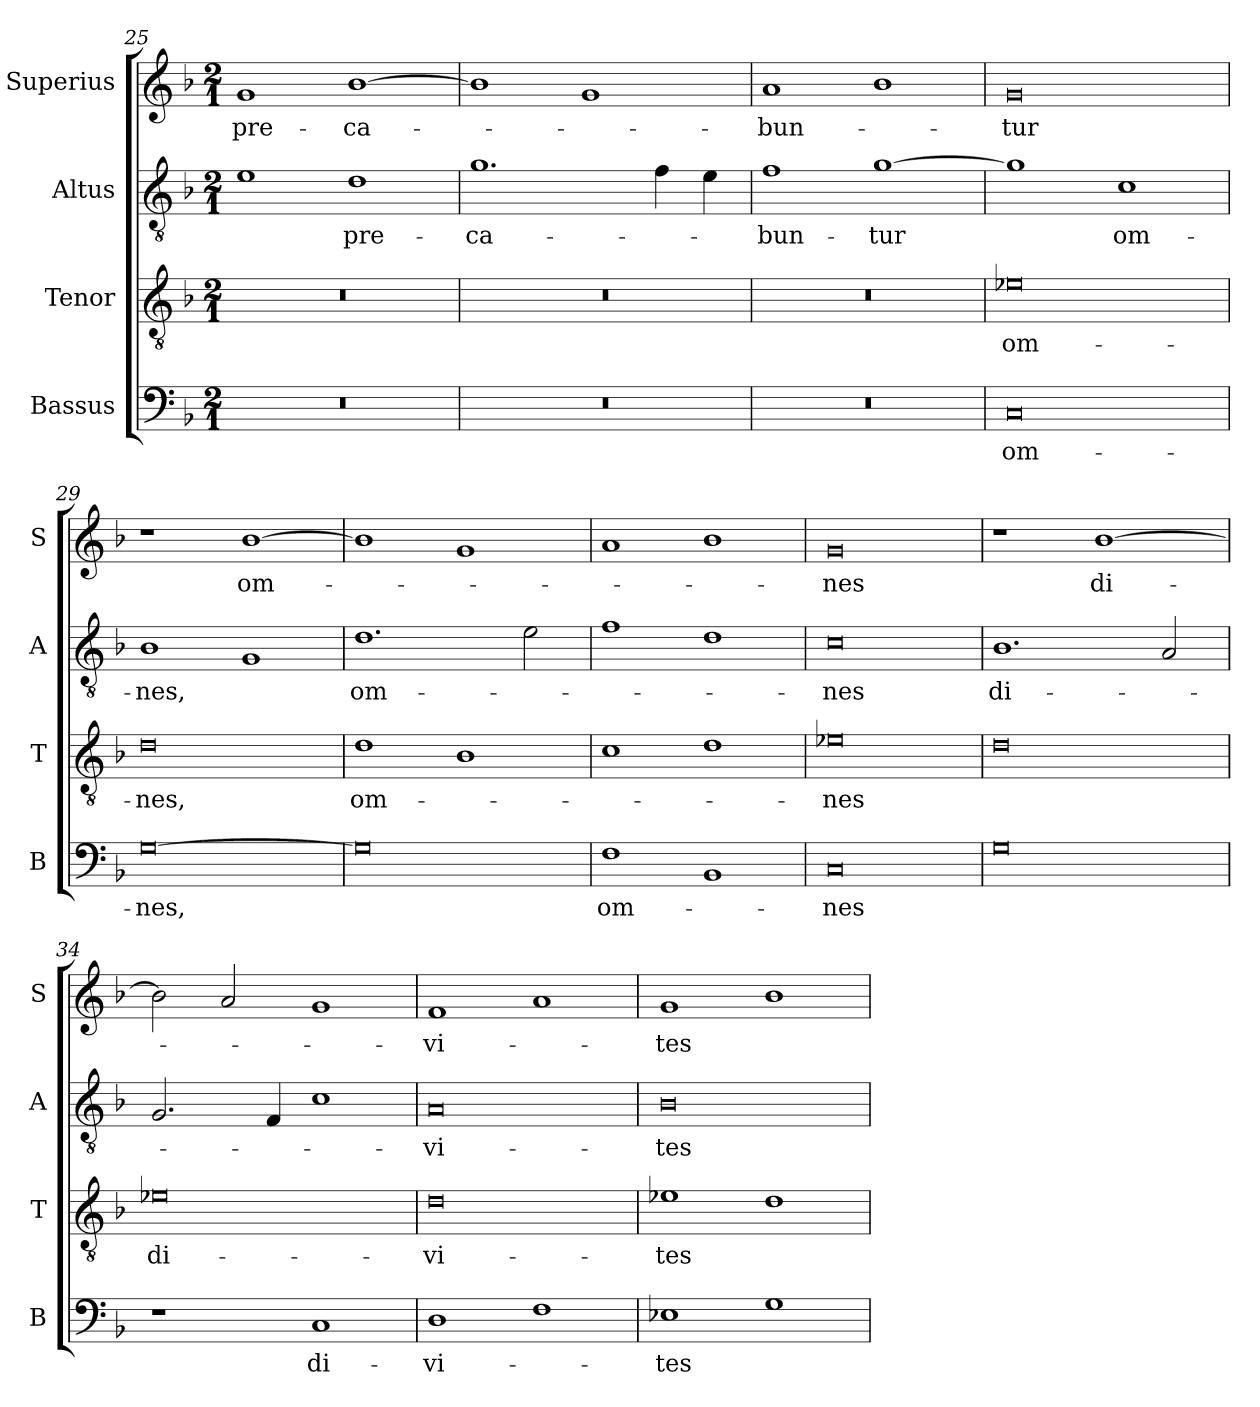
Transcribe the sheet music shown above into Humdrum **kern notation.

**kern	**text	**kern	**text	**kern	**text	**kern	**text
*part4	*part4	*part3	*part3	*part2	*part2	*part1	*part1
*staff4	*staff4	*staff3	*staff3	*staff2	*staff2	*staff1	*staff1
*I"Bassus	*	*I"Tenor	*	*I"Altus	*	*I"Superius	*
*I'B	*	*I'T	*	*I'A	*	*I'S	*
*clefF4	*	*clefGv2	*	*clefGv2	*	*clefG2	*
*k[b-]	*	*k[b-]	*	*k[b-]	*	*k[b-]	*
*M2/1	*	*M2/1	*	*M2/1	*	*M2/1	*
=25	=25	=25	=25	=25	=25	=25	=25
0r	.	0r	.	1e	.	1g	-pre-
.	.	.	.	1d	-pre-	[1b-	-ca-
=26	=26	=26	=26	=26	=26	=26	=26
0r	.	0r	.	1.g	-ca-	1b-]	.
.	.	.	.	.	.	1g	.
.	.	.	.	4f\	.	.	.
.	.	.	.	4e\	.	.	.
=27	=27	=27	=27	=27	=27	=27	=27
0r	.	0r	.	1f	-bun-	1a	-bun-
.	.	.	.	[1g	-tur	1b-	.
=28	=28	=28	=28	=28	=28	=28	=28
0C	om-	0e-X	om-	1g]	.	0g	-tur
.	.	.	.	1c	om-	.	.
=29	=29	=29	=29	=29	=29	=29	=29
[0G	-nes,	0d	-nes,	1B-	-nes,	1r	.
.	.	.	.	1G	.	[1b-	om-
=30	=30	=30	=30	=30	=30	=30	=30
0G]	.	1d	om-	1.d	om-	1b-]	.
.	.	1B-	.	.	.	1g	.
.	.	.	.	2e\	.	.	.
=31	=31	=31	=31	=31	=31	=31	=31
1F	om-	1c	.	1f	.	1a	.
1BB-	.	1d	.	1d	.	1b-	.
=32	=32	=32	=32	=32	=32	=32	=32
0C	-nes	0e-X	-nes	0c	-nes	0g	-nes
=33	=33	=33	=33	=33	=33	=33	=33
0G	.	0d	.	1.B-	di-	1r	.
.	.	.	.	.	.	[1b-	di-
.	.	.	.	2A/	.	.	.
=34	=34	=34	=34	=34	=34	=34	=34
1r	.	0e-X	di-	2.G/	.	2b-\]	.
.	.	.	.	.	.	2a/	.
.	.	.	.	4F/	.	.	.
1C	di-	.	.	1c	.	1g	.
=35	=35	=35	=35	=35	=35	=35	=35
1D	-vi-	0d	-vi-	0A	-vi-	1f	-vi-
1F	.	.	.	.	.	1a	.
=36	=36	=36	=36	=36	=36	=36	=36
1E-X	-tes	1e-X	-tes	0B-	-tes	1g	-tes
1G	.	1d	.	.	.	1b-	.
=	=	=	=	=	=	=	=
*-	*-	*-	*-	*-	*-	*-	*-
